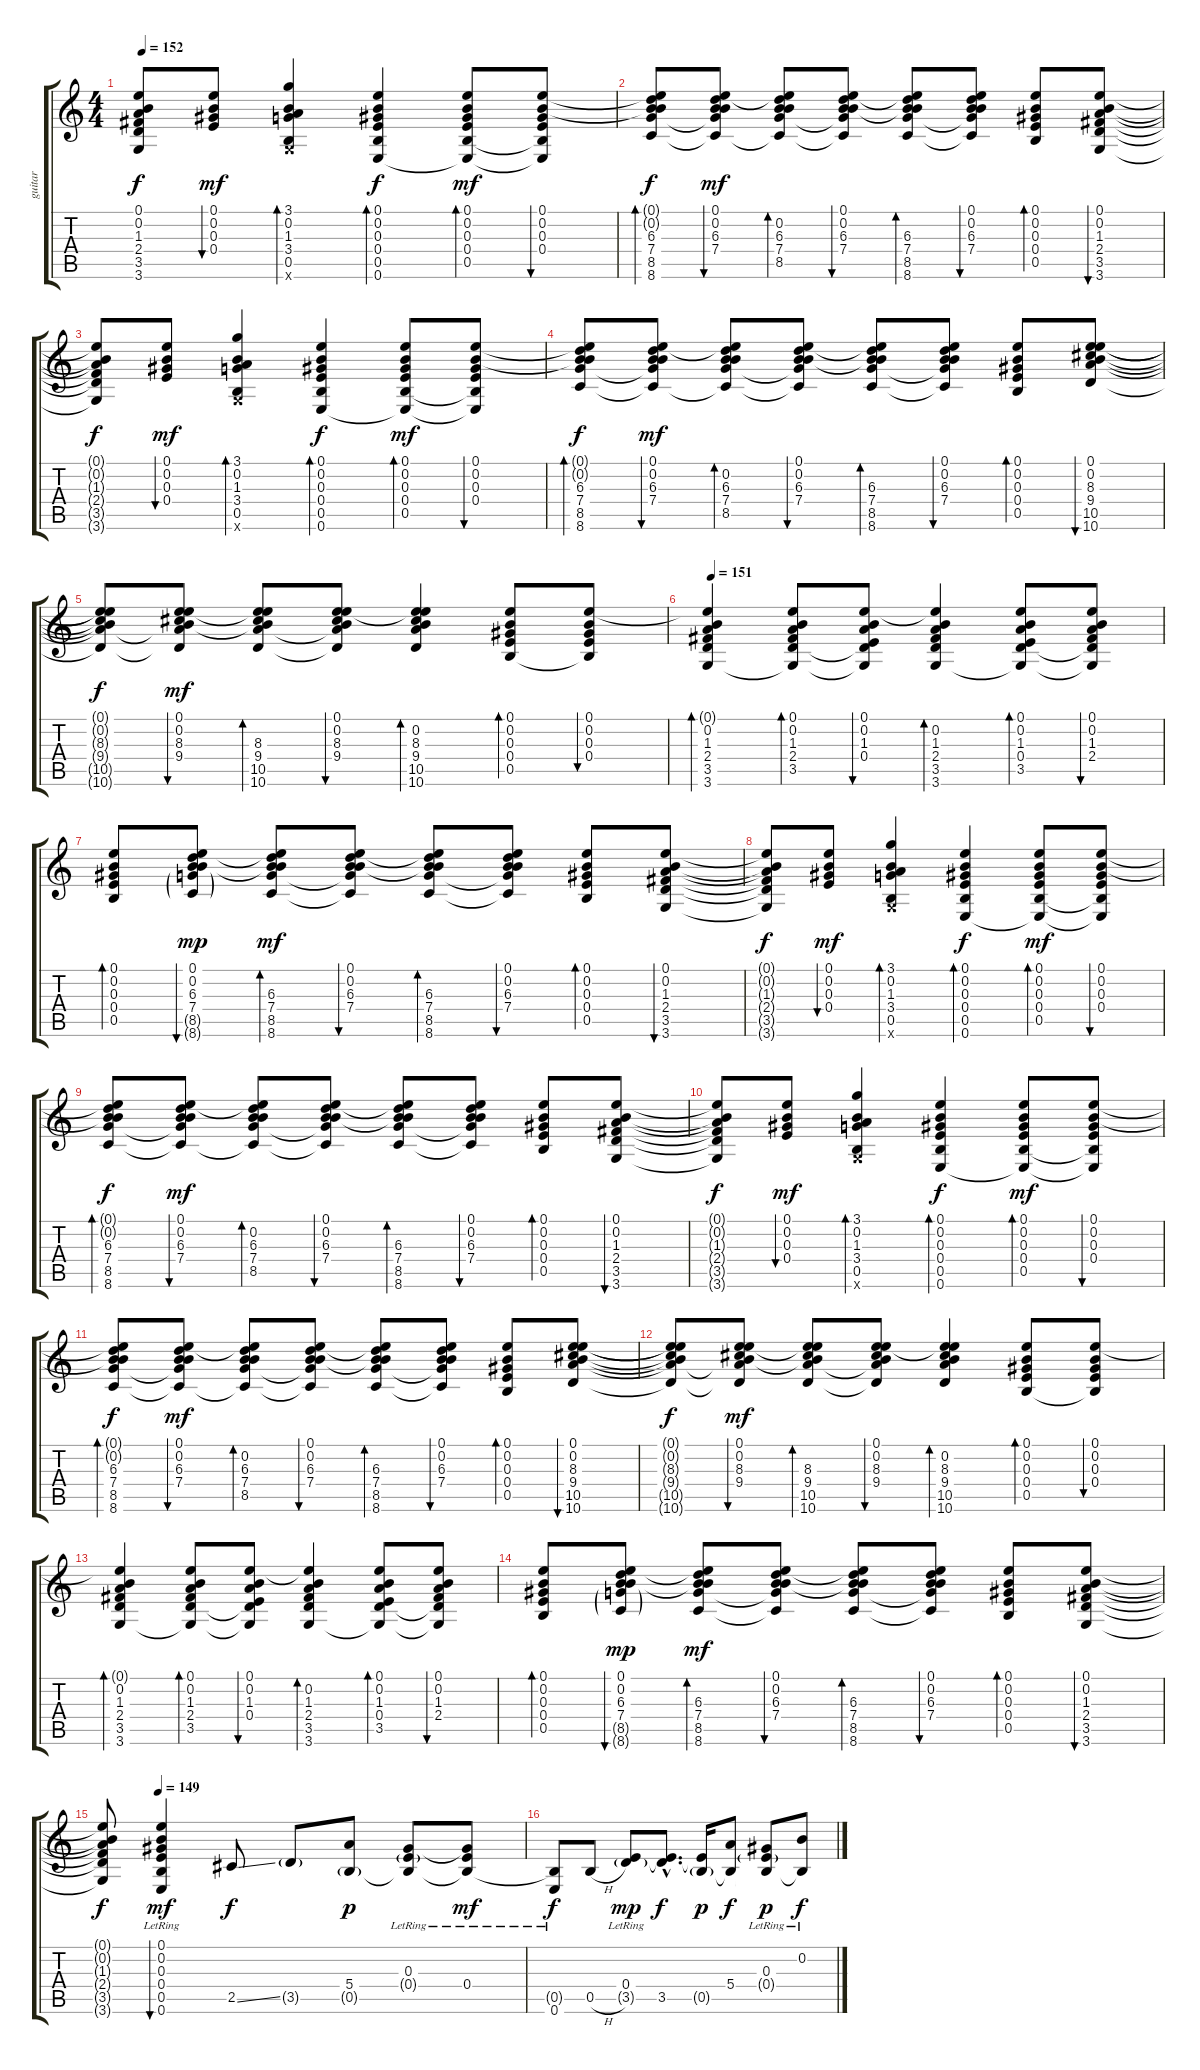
\track ("guitar" "guitar") {instrument electricguitarclean}
\staff {score tabs}
\tuning (E4 B3 Ab3 E3 B2 E2) {hide}
\ts (4 4)
\tempo 152
\clef g2
\ks c
(0.1{t} 0.2{t} 1.3{t} 2.4{t} 3.5{t} 3.6{t}).8{dy f} (0.1 0.2 0.3 0.4).8{bu 30 dy mf} (3.1 0.2 1.3 3.4 0.5 3.6{x}).4{bd 30} (0.1 0.2 0.3 0.4 0.5 0.6).4{bd 30 dy f} (0.1 0.2 0.3 0.4 0.5 0.6{t}).8{bd 30 dy mf} (0.1 0.2 0.3 0.4 0.5{t} 0.6{t}).8{bu 30} |
(0.1{t} 0.2{t} 6.3 7.4 8.5 8.6).8{bd 30 dy f} (0.1 0.2 6.3 7.4 8.5{t} 8.6{t}).8{bu 60 dy mf} (0.1{t} 0.2 6.3 7.4 8.5 8.6{t}).8{bd 30} (0.1 0.2 6.3 7.4 8.5{t} 8.6{t}).8{bu 30} (0.1{t} 0.2{t} 6.3 7.4 8.5 8.6).8{bd 30} (0.1 0.2 6.3 7.4 8.5{t} 8.6{t}).8{bu 30} (0.1 0.2 0.3 0.4 0.5).8{bd 30} (0.1 0.2 1.3 2.4 3.5 3.6).8{bu 30} |
(0.1{t} 0.2{t} 1.3{t} 2.4{t} 3.5{t} 3.6{t}).8{dy f} (0.1 0.2 0.3 0.4).8{bu 30 dy mf} (3.1 0.2 1.3 3.4 0.5 3.6{x}).4{bd 30} (0.1 0.2 0.3 0.4 0.5 0.6).4{bd 30 dy f} (0.1 0.2 0.3 0.4 0.5 0.6{t}).8{bd 30 dy mf} (0.1 0.2 0.3 0.4 0.5{t} 0.6{t}).8{bu 30} |
(0.1{t} 0.2{t} 6.3 7.4 8.5 8.6).8{bd 30 dy f} (0.1 0.2 6.3 7.4 8.5{t} 8.6{t}).8{bu 60 dy mf} (0.1{t} 0.2 6.3 7.4 8.5 8.6{t}).8{bd 30} (0.1 0.2 6.3 7.4 8.5{t} 8.6{t}).8{bu 30} (0.1{t} 0.2{t} 6.3 7.4 8.5 8.6).8{bd 30} (0.1 0.2 6.3 7.4 8.5{t} 8.6{t}).8{bu 30} (0.1 0.2 0.3 0.4 0.5).8{bd 30} (0.1 0.2 8.3 9.4 10.5 10.6).8{bu 30} |
(0.1{t} 0.2{t} 8.3{t} 9.4{t} 10.5{t} 10.6{t}).8{dy f} (0.1 0.2 8.3 9.4 10.5{t} 10.6{t}).8{bu 30 dy mf} (0.1{t} 0.2{t} 8.3 9.4 10.5 10.6).8{bd 30} (0.1 0.2 8.3 9.4 10.5{t} 10.6{t}).8{bu 30} (0.1{t} 0.2 8.3 9.4 10.5 10.6).4{bd 30} (0.1 0.2 0.3 0.4 0.5).8{bd 30} (0.1 0.2 0.3 0.4 0.5{t}).8{bu 30} |
\tempo 151
(0.1{t} 0.2 1.3 2.4 3.5 3.6).4{bd 30} (0.1 0.2 1.3 2.4 3.5 3.6{t}).8{bd 30} (0.1 0.2 1.3 0.4 3.5{t} 3.6{t}).8{bu 30} (0.1{t} 0.2 1.3 2.4 3.5 3.6).4{bd 30} (0.1 0.2 1.3 0.4 3.5 3.6{t}).8{bd 30} (0.1 0.2 1.3 2.4 3.5{t} 3.6{t}).8{bu 30} |
(0.1 0.2 0.3 0.4 0.5).8{bd 30} (0.1 0.2 6.3 7.4 8.5{g} 8.6{g}).8{bu 30 dy mp} (0.1{t} 0.2{t} 6.3 7.4 8.5 8.6).8{bd 30 dy mf} (0.1 0.2 6.3 7.4 8.5{t} 8.6{t}).8{bu 30} (0.1{t} 0.2{t} 6.3 7.4 8.5 8.6).8{bd 30} (0.1 0.2 6.3 7.4 8.5{t} 8.6{t}).8{bu 30} (0.1 0.2 0.3 0.4 0.5).8{bd 30} (0.1 0.2 1.3 2.4 3.5 3.6).8{bu 30} |
(0.1{t} 0.2{t} 1.3{t} 2.4{t} 3.5{t} 3.6{t}).8{dy f} (0.1 0.2 0.3 0.4).8{bu 30 dy mf} (3.1 0.2 1.3 3.4 0.5 3.6{x}).4{bd 30} (0.1 0.2 0.3 0.4 0.5 0.6).4{bd 30 dy f} (0.1 0.2 0.3 0.4 0.5 0.6{t}).8{bd 30 dy mf} (0.1 0.2 0.3 0.4 0.5{t} 0.6{t}).8{bu 30} |
(0.1{t} 0.2{t} 6.3 7.4 8.5 8.6).8{bd 30 dy f} (0.1 0.2 6.3 7.4 8.5{t} 8.6{t}).8{bu 60 dy mf} (0.1{t} 0.2 6.3 7.4 8.5 8.6{t}).8{bd 30} (0.1 0.2 6.3 7.4 8.5{t} 8.6{t}).8{bu 30} (0.1{t} 0.2{t} 6.3 7.4 8.5 8.6).8{bd 30} (0.1 0.2 6.3 7.4 8.5{t} 8.6{t}).8{bu 30} (0.1 0.2 0.3 0.4 0.5).8{bd 30} (0.1 0.2 1.3 2.4 3.5 3.6).8{bu 30} |
(0.1{t} 0.2{t} 1.3{t} 2.4{t} 3.5{t} 3.6{t}).8{dy f} (0.1 0.2 0.3 0.4).8{bu 30 dy mf} (3.1 0.2 1.3 3.4 0.5 3.6{x}).4{bd 30} (0.1 0.2 0.3 0.4 0.5 0.6).4{bd 30 dy f} (0.1 0.2 0.3 0.4 0.5 0.6{t}).8{bd 30 dy mf} (0.1 0.2 0.3 0.4 0.5{t} 0.6{t}).8{bu 30} |
(0.1{t} 0.2{t} 6.3 7.4 8.5 8.6).8{bd 30 dy f} (0.1 0.2 6.3 7.4 8.5{t} 8.6{t}).8{bu 60 dy mf} (0.1{t} 0.2 6.3 7.4 8.5 8.6{t}).8{bd 30} (0.1 0.2 6.3 7.4 8.5{t} 8.6{t}).8{bu 30} (0.1{t} 0.2{t} 6.3 7.4 8.5 8.6).8{bd 30} (0.1 0.2 6.3 7.4 8.5{t} 8.6{t}).8{bu 30} (0.1 0.2 0.3 0.4 0.5).8{bd 30} (0.1 0.2 8.3 9.4 10.5 10.6).8{bu 30} |
(0.1{t} 0.2{t} 8.3{t} 9.4{t} 10.5{t} 10.6{t}).8{dy f} (0.1 0.2 8.3 9.4 10.5{t} 10.6{t}).8{bu 30 dy mf} (0.1{t} 0.2{t} 8.3 9.4 10.5 10.6).8{bd 30} (0.1 0.2 8.3 9.4 10.5{t} 10.6{t}).8{bu 30} (0.1{t} 0.2 8.3 9.4 10.5 10.6).4{bd 30} (0.1 0.2 0.3 0.4 0.5).8{bd 30} (0.1 0.2 0.3 0.4 0.5{t}).8{bu 30} |
(0.1{t} 0.2 1.3 2.4 3.5 3.6).4{bd 30} (0.1 0.2 1.3 2.4 3.5 3.6{t}).8{bd 30} (0.1 0.2 1.3 0.4 3.5{t} 3.6{t}).8{bu 30} (0.1{t} 0.2 1.3 2.4 3.5 3.6).4{bd 30} (0.1 0.2 1.3 0.4 3.5 3.6{t}).8{bd 30} (0.1 0.2 1.3 2.4 3.5{t} 3.6{t}).8{bu 30} |
(0.1 0.2 0.3 0.4 0.5).8{bd 30} (0.1 0.2 6.3 7.4 8.5{g} 8.6{g}).8{bu 30 dy mp} (0.1{t} 0.2{t} 6.3 7.4 8.5 8.6).8{bd 30 dy mf} (0.1 0.2 6.3 7.4 8.5{t} 8.6{t}).8{bu 30} (0.1{t} 0.2{t} 6.3 7.4 8.5 8.6).8{bd 30} (0.1 0.2 6.3 7.4 8.5{t} 8.6{t}).8{bu 30} (0.1 0.2 0.3 0.4 0.5).8{bd 30} (0.1 0.2 1.3 2.4 3.5 3.6).8{bu 30} |
\tempo (149 0.125)
(0.1{t} 0.2{t} 1.3{t} 2.4{t} 3.5{t} 3.6{t}).8{dy f} (0.1{lr} 0.2{lr} 0.3{lr} 0.4{lr} 0.5{lr} 0.6{lr}).4{bu 60 dy mf} 2.5{ss}.8{dy f} 3.5{g}.8 (5.4 0.5{g}).8{dy p} (0.3{lr} 0.4{g lr} 0.5{t}).8 (0.3{t} 0.4{lr} 0.5{t}).8{dy mf} |
(0.5{t} 0.6{lr}).8{dy f} 0.5{h}.8 (0.4{lr} 3.5{g}).8{dy mp} (0.4{hac t} 3.5{hac}).8{d dy f} (0.4{t} 0.5{g}).16{dy p} (5.4 0.5{t}).8{dy f} (0.3{lr} 0.4{g lr} 0.5{t}).8{dy p} (0.2{lr} 0.5{t}).8{dy f}
